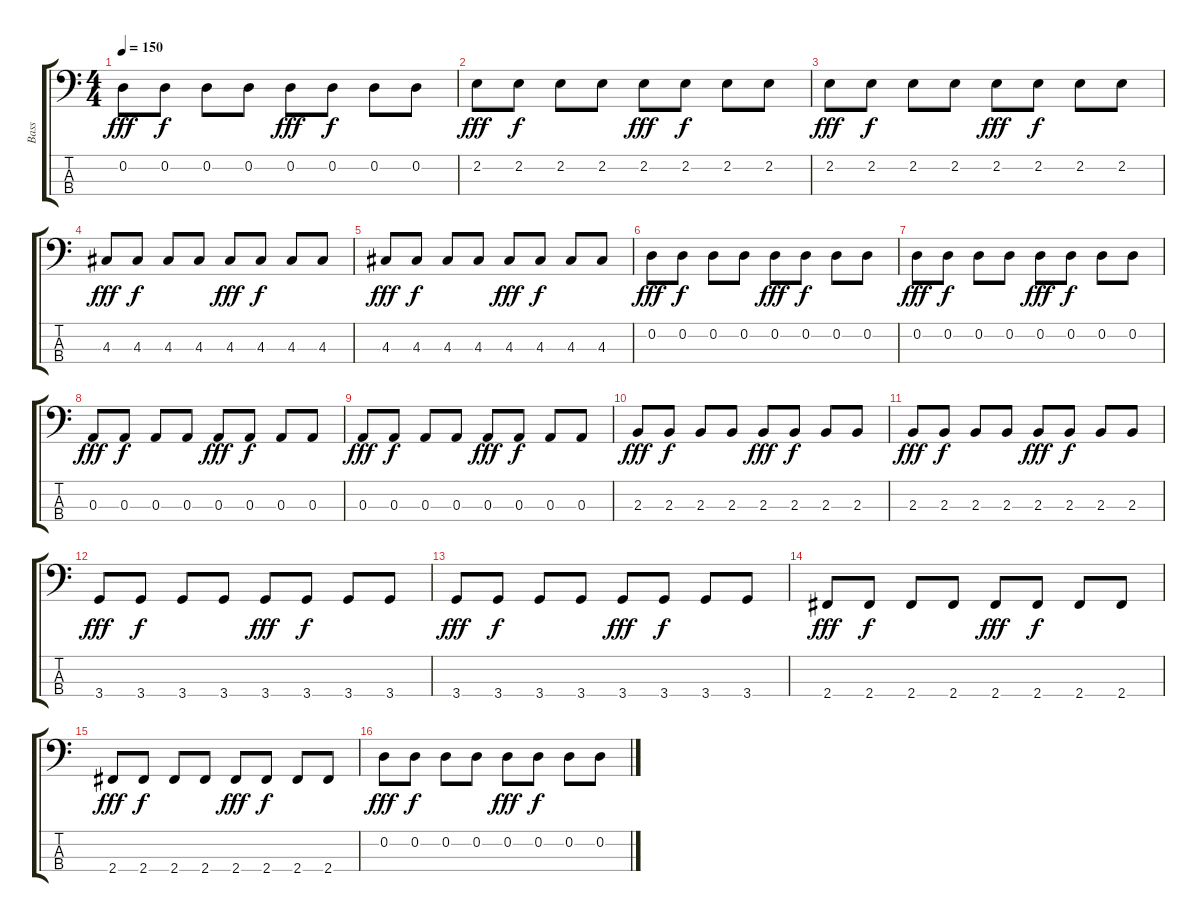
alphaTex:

\track ("Bass" "Bass") {instrument electricbasspick}
\staff {score tabs}
\tuning (G2 D2 A1 E1) {hide}
\ts (4 4)
\tempo 150
\clef f4
\ks c
0.2.8{dy fff} 0.2.8{dy f} 0.2.8 0.2.8 0.2.8{dy fff} 0.2.8{dy f} 0.2.8 0.2.8 |
2.2.8{dy fff} 2.2.8{dy f} 2.2.8 2.2.8 2.2.8{dy fff} 2.2.8{dy f} 2.2.8 2.2.8 |
2.2.8{dy fff} 2.2.8{dy f} 2.2.8 2.2.8 2.2.8{dy fff} 2.2.8{dy f} 2.2.8 2.2.8 |
4.3.8{dy fff} 4.3.8{dy f} 4.3.8 4.3.8 4.3.8{dy fff} 4.3.8{dy f} 4.3.8 4.3.8 |
4.3.8{dy fff} 4.3.8{dy f} 4.3.8 4.3.8 4.3.8{dy fff} 4.3.8{dy f} 4.3.8 4.3.8 |
0.2.8{dy fff} 0.2.8{dy f} 0.2.8 0.2.8 0.2.8{dy fff} 0.2.8{dy f} 0.2.8 0.2.8 |
0.2.8{dy fff} 0.2.8{dy f} 0.2.8 0.2.8 0.2.8{dy fff} 0.2.8{dy f} 0.2.8 0.2.8 |
0.3.8{dy fff} 0.3.8{dy f} 0.3.8 0.3.8 0.3.8{dy fff} 0.3.8{dy f} 0.3.8 0.3.8 |
0.3.8{dy fff} 0.3.8{dy f} 0.3.8 0.3.8 0.3.8{dy fff} 0.3.8{dy f} 0.3.8 0.3.8 |
2.3.8{dy fff} 2.3.8{dy f} 2.3.8 2.3.8 2.3.8{dy fff} 2.3.8{dy f} 2.3.8 2.3.8 |
2.3.8{dy fff} 2.3.8{dy f} 2.3.8 2.3.8 2.3.8{dy fff} 2.3.8{dy f} 2.3.8 2.3.8 |
3.4.8{dy fff} 3.4.8{dy f} 3.4.8 3.4.8 3.4.8{dy fff} 3.4.8{dy f} 3.4.8 3.4.8 |
3.4.8{dy fff} 3.4.8{dy f} 3.4.8 3.4.8 3.4.8{dy fff} 3.4.8{dy f} 3.4.8 3.4.8 |
2.4.8{dy fff} 2.4.8{dy f} 2.4.8 2.4.8 2.4.8{dy fff} 2.4.8{dy f} 2.4.8 2.4.8 |
2.4.8{dy fff} 2.4.8{dy f} 2.4.8 2.4.8 2.4.8{dy fff} 2.4.8{dy f} 2.4.8 2.4.8 |
0.2.8{dy fff} 0.2.8{dy f} 0.2.8 0.2.8 0.2.8{dy fff} 0.2.8{dy f} 0.2.8 0.2.8
